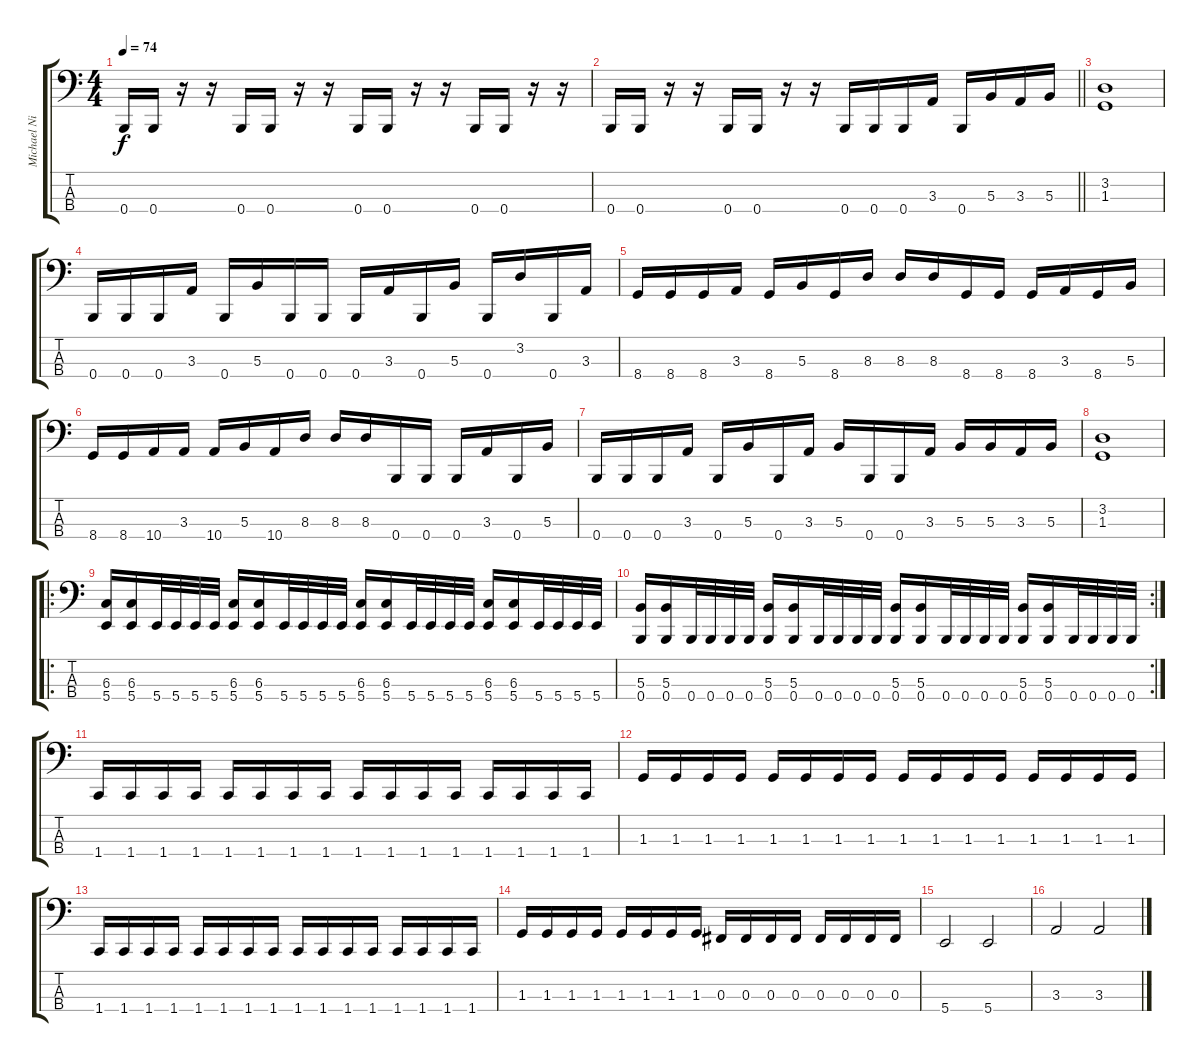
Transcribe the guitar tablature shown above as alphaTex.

\track ("Michael Nicklasson" "Michael Ni") {instrument fretlessbass}
\staff {score tabs}
\tuning (E2 B1 Gb1 B0) {hide}
\ts (4 4)
\tempo 74
\clef f4
\ks c
0.4.16{dy f} 0.4.16 r.16 r.16 0.4.16 0.4.16 r.16 r.16 0.4.16 0.4.16 r.16 r.16 0.4.16 0.4.16 r.16 r.16 |
\barLineRight lightlight
0.4.16 0.4.16 r.16 r.16 0.4.16 0.4.16 r.16 r.16 0.4.16 0.4.16 0.4.16 3.3.16 0.4.16 5.3.16 3.3.16 5.3.16 |
(3.2 1.3).1 |
0.4.16 0.4.16 0.4.16 3.3.16 0.4.16 5.3.16 0.4.16 0.4.16 0.4.16 3.3.16 0.4.16 5.3.16 0.4.16 3.2.16 0.4.16 3.3.16 |
8.4.16 8.4.16 8.4.16 3.3.16 8.4.16 5.3.16 8.4.16 8.3.16 8.3.16 8.3.16 8.4.16 8.4.16 8.4.16 3.3.16 8.4.16 5.3.16 |
8.4.16 8.4.16 10.4.16 3.3.16 10.4.16 5.3.16 10.4.16 8.3.16 8.3.16 8.3.16 0.4.16 0.4.16 0.4.16 3.3.16 0.4.16 5.3.16 |
0.4.16 0.4.16 0.4.16 3.3.16 0.4.16 5.3.16 0.4.16 3.3.16 5.3.16 0.4.16 0.4.16 3.3.16 5.3.16 5.3.16 3.3.16 5.3.16 |
(3.2 1.3).1 |
\ro
(6.3 5.4).16 (6.3 5.4).16 5.4.32 5.4.32 5.4.32 5.4.32 (6.3 5.4).16 (6.3 5.4).16 5.4.32 5.4.32 5.4.32 5.4.32 (6.3 5.4).16 (6.3 5.4).16 5.4.32 5.4.32 5.4.32 5.4.32 (6.3 5.4).16 (6.3 5.4).16 5.4.32 5.4.32 5.4.32 5.4.32 |
\rc 2
(5.3 0.4).16 (5.3 0.4).16 0.4.32 0.4.32 0.4.32 0.4.32 (5.3 0.4).16 (5.3 0.4).16 0.4.32 0.4.32 0.4.32 0.4.32 (5.3 0.4).16 (5.3 0.4).16 0.4.32 0.4.32 0.4.32 0.4.32 (5.3 0.4).16 (5.3 0.4).16 0.4.32 0.4.32 0.4.32 0.4.32 |
1.4.16 1.4.16 1.4.16 1.4.16 1.4.16 1.4.16 1.4.16 1.4.16 1.4.16 1.4.16 1.4.16 1.4.16 1.4.16 1.4.16 1.4.16 1.4.16 |
1.3.16 1.3.16 1.3.16 1.3.16 1.3.16 1.3.16 1.3.16 1.3.16 1.3.16 1.3.16 1.3.16 1.3.16 1.3.16 1.3.16 1.3.16 1.3.16 |
1.4.16 1.4.16 1.4.16 1.4.16 1.4.16 1.4.16 1.4.16 1.4.16 1.4.16 1.4.16 1.4.16 1.4.16 1.4.16 1.4.16 1.4.16 1.4.16 |
1.3.16 1.3.16 1.3.16 1.3.16 1.3.16 1.3.16 1.3.16 1.3.16 0.3.16 0.3.16 0.3.16 0.3.16 0.3.16 0.3.16 0.3.16 0.3.16 |
5.4.2 5.4.2 |
3.3.2 3.3.2
